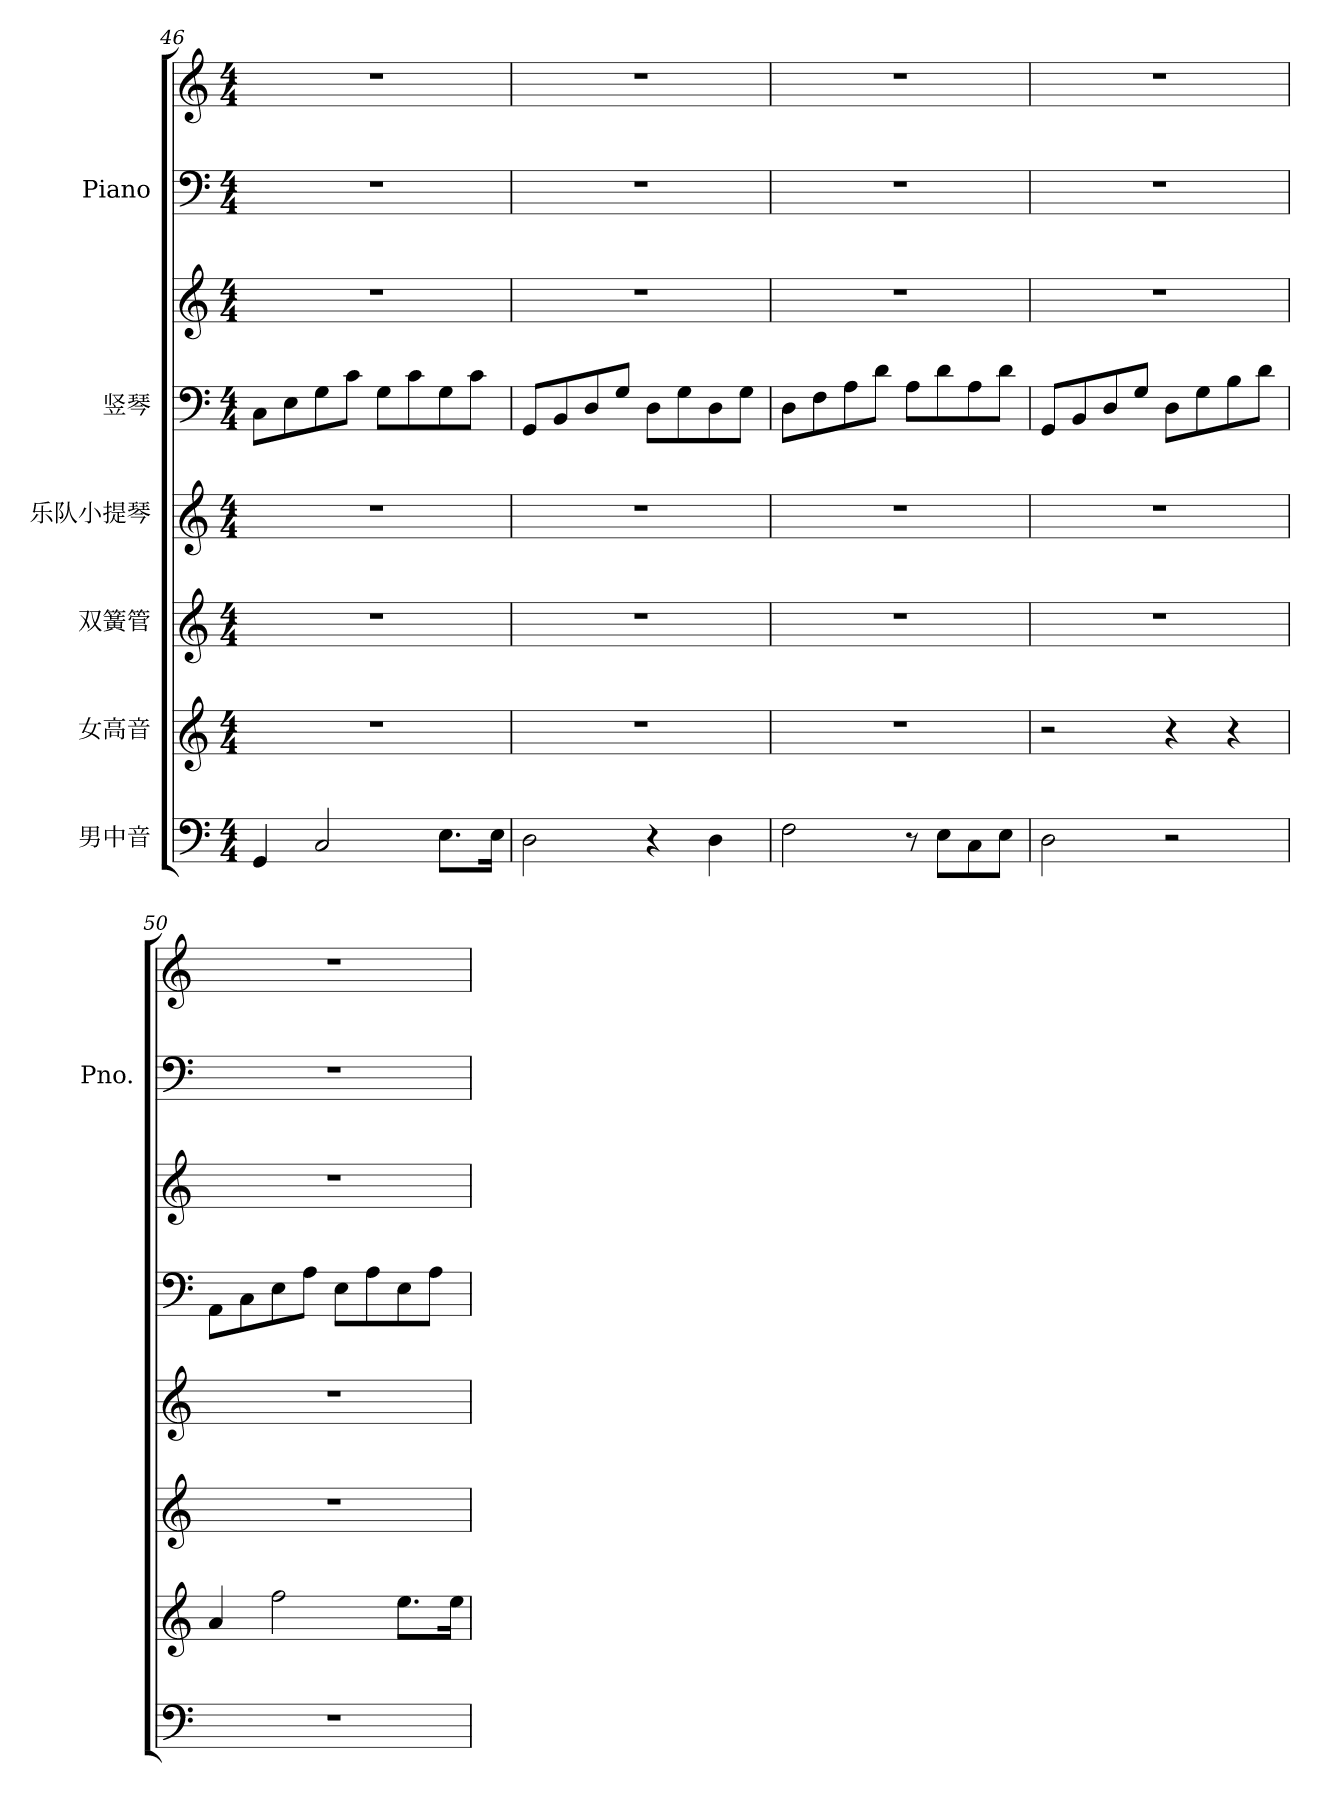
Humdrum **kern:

**kern	**kern	**kern	**kern	**kern	**kern	**kern	**kern
*part6	*part5	*part4	*part3	*part2	*part2	*part1	*part1
*staff8	*staff7	*staff6	*staff5	*staff4	*staff3	*staff2	*staff1
*I"男中音	*I"女高音	*I"双簧管	*I"乐队小提琴	*I"竖琴	*	*I"Piano	*
*	*	*	*	*	*	*I'Pno.	*
*clefF4	*clefG2	*clefG2	*clefG2	*clefF4	*clefG2	*clefF4	*clefG2
*k[]	*k[]	*k[]	*k[]	*k[]	*k[]	*k[]	*k[]
*M4/4	*M4/4	*M4/4	*M4/4	*M4/4	*M4/4	*M4/4	*M4/4
=46	=46	=46	=46	=46	=46	=46	=46
4GG/	1r	1r	1r	8C\L	1r	1r	1r
.	.	.	.	8E\	.	.	.
2C/	.	.	.	8G\	.	.	.
.	.	.	.	8c\J	.	.	.
.	.	.	.	8G\L	.	.	.
.	.	.	.	8c\	.	.	.
8.E\L	.	.	.	8G\	.	.	.
.	.	.	.	8c\J	.	.	.
16E\Jk	.	.	.	.	.	.	.
!!LO:PB:g=z
=47	=47	=47	=47	=47	=47	=47	=47
2D\	1r	1r	1r	8GG/L	1r	1r	1r
.	.	.	.	8BB/	.	.	.
.	.	.	.	8D/	.	.	.
.	.	.	.	8G/J	.	.	.
4r	.	.	.	8D\L	.	.	.
.	.	.	.	8G\	.	.	.
4D\	.	.	.	8D\	.	.	.
.	.	.	.	8G\J	.	.	.
=48	=48	=48	=48	=48	=48	=48	=48
2F\	1r	1r	1r	8D\L	1r	1r	1r
.	.	.	.	8F\	.	.	.
.	.	.	.	8A\	.	.	.
.	.	.	.	8d\J	.	.	.
8r	.	.	.	8A\L	.	.	.
8E\L	.	.	.	8d\	.	.	.
8C\	.	.	.	8A\	.	.	.
8E\J	.	.	.	8d\J	.	.	.
=49	=49	=49	=49	=49	=49	=49	=49
2D\	2r	1r	1r	8GG/L	1r	1r	1r
.	.	.	.	8BB/	.	.	.
.	.	.	.	8D/	.	.	.
.	.	.	.	8G/J	.	.	.
2r	4r	.	.	8D\L	.	.	.
.	.	.	.	8G\	.	.	.
.	4r	.	.	8B\	.	.	.
.	.	.	.	8d\J	.	.	.
=50	=50	=50	=50	=50	=50	=50	=50
1r	4a/	1r	1r	8AA\L	1r	1r	1r
.	.	.	.	8C\	.	.	.
.	2ff\	.	.	8E\	.	.	.
.	.	.	.	8A\J	.	.	.
.	.	.	.	8E\L	.	.	.
.	.	.	.	8A\	.	.	.
.	8.ee\L	.	.	8E\	.	.	.
.	.	.	.	8A\J	.	.	.
.	16ee\Jk	.	.	.	.	.	.
=	=	=	=	=	=	=	=
*-	*-	*-	*-	*-	*-	*-	*-
